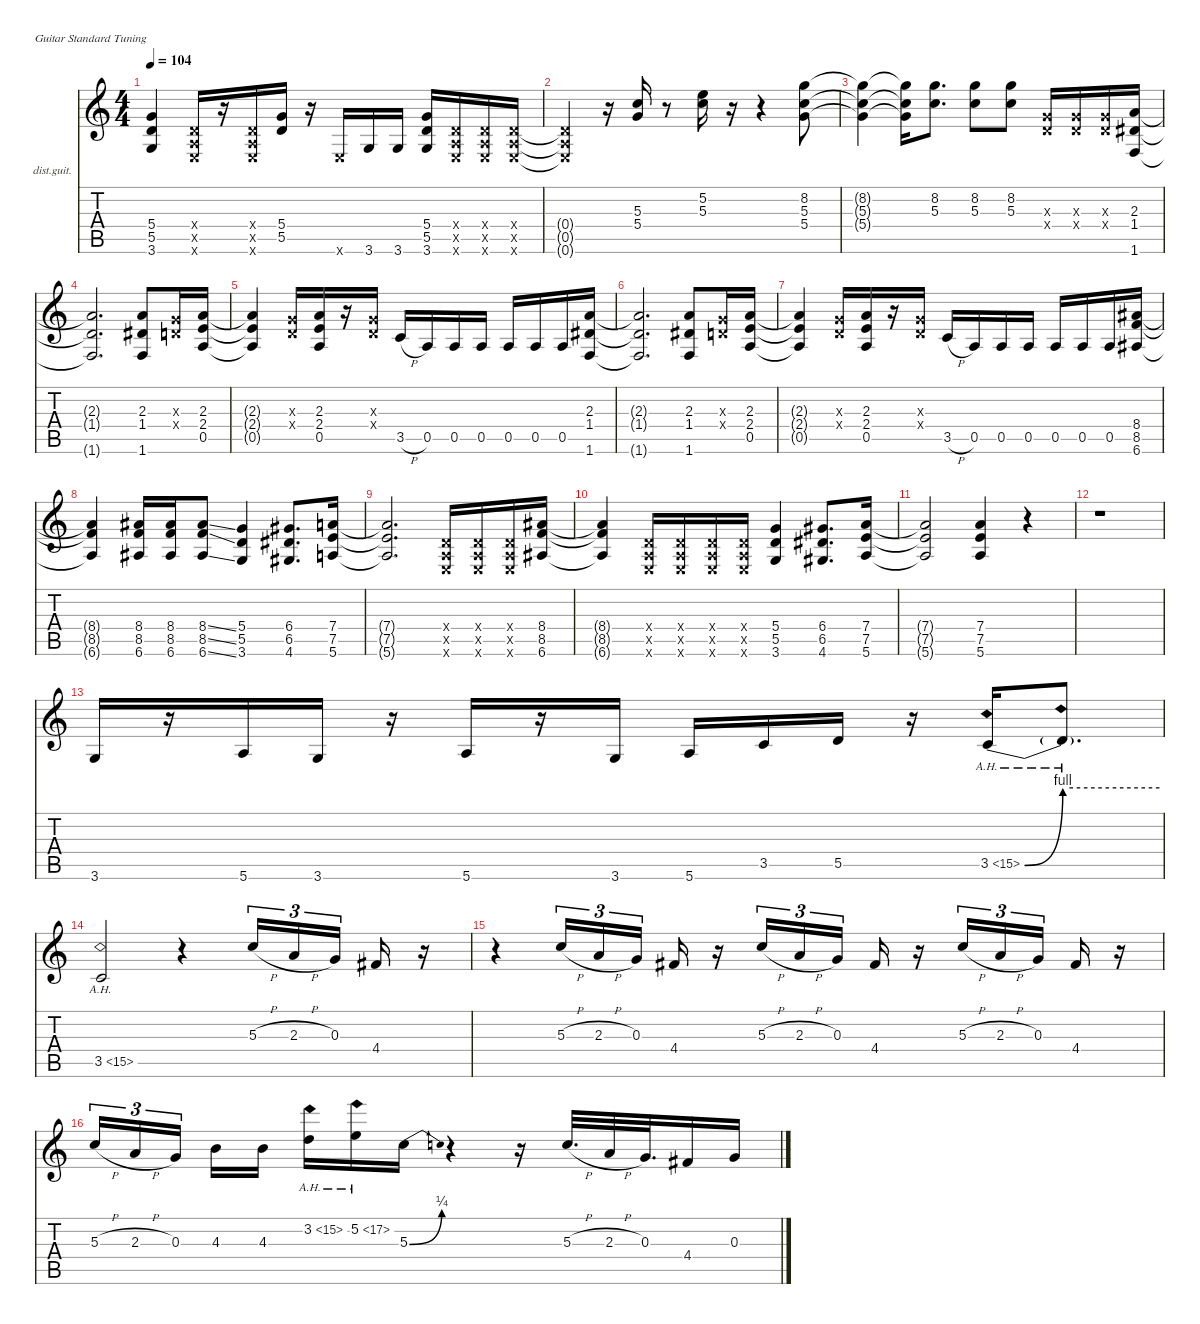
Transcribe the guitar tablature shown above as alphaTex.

\defaultSystemsLayout 4
\hideDynamics
\bracketExtendMode nobrackets
\firstSystemTrackNameOrientation horizontal
\otherSystemsTrackNameOrientation horizontal
\track ("Guitar 2 (Rhythm & Outro)" "dist.guit.") {instrument distortionguitar}
\staff {score tabs}
\tuning (E4 B3 G3 D3 A2 E2)
\ts (4 4)
\tempo 104
\clef g2
\ks c
(5.4 5.5 3.6).4{dy f} (0.4{x} 0.5{x} 0.6{x}).16 r.16 (0.4{x} 0.5{x} 0.6{x}).16 (5.4 5.5).16 r.16 0.6{x}.16 3.6.16 3.6.16 (5.4 5.5 3.6).16 (0.4{x} 0.5{x} 0.6{x}).16 (0.4{x} 0.5{x} 0.6{x}).16 (0.4{x} 0.5{x} 0.6{x}).16 |
(0.4{x t} 0.5{x t} 0.6{x t}).4 r.16 (5.3 5.4).16 r.8 (5.2 5.3).16 r.16 r.4 (8.2 5.3 5.4).8 |
(8.2{t} 5.3{t} 5.4{t}).4 (8.2{t} 5.3{t} 5.4{t}).16 (8.2 5.3).8{d} (8.2 5.3).8 (8.2 5.3).8 (0.3{x} 0.4{x}).16 (0.3{x} 0.4{x}).16 (0.3{x} 0.4{x}).16 (2.3 1.4{acc #} 1.6).16 |
(2.3{t} 1.4{t acc #} 1.6{t}).2{d} (2.3 1.4{acc #} 1.6).8 (0.3{x} 0.4{x}).16 (2.3 2.4 0.5).16 |
(2.3{t} 2.4{t} 0.5{t}).4 (0.3{x} 0.4{x}).16 (2.3 2.4 0.5).16 r.16 (0.3{x} 0.4{x}).16 3.5{h}.16 0.5.16 0.5.16 0.5.16 0.5.16 0.5.16 0.5.16 (2.3 1.4{acc #} 1.6).16 |
(2.3{t} 1.4{t acc #} 1.6{t}).2{d} (2.3 1.4{acc #} 1.6).8 (0.3{x} 0.4{x}).16 (2.3 2.4 0.5).16 |
(2.3{t} 2.4{t} 0.5{t}).4 (0.3{x} 0.4{x}).16 (2.3 2.4 0.5).16 r.16 (0.3{x} 0.4{x}).16 3.5{h}.16 0.5.16 0.5.16 0.5.16 0.5.16 0.5.16 0.5.16 (8.4{acc #} 8.5 6.6{acc #}).16 |
(8.4{t acc #} 8.5{t} 6.6{t acc #}).4 (8.4{acc #} 8.5 6.6{acc #}).16 (8.4{acc #} 8.5 6.6{acc #}).16 (8.4{ss acc #} 8.5{ss} 6.6{ss acc #}).8 (5.4 5.5 3.6).4 (6.4{acc #} 6.5{acc #} 4.6{acc #}).8{d} (7.4 7.5 5.6).16 |
(7.4{t} 7.5{t} 5.6{t}).2{d} (0.4{x} 0.5{x} 0.6{x}).16 (0.4{x} 0.5{x} 0.6{x}).16 (0.4{x} 0.5{x} 0.6{x}).16 (8.4{acc #} 8.5 6.6{acc #}).16 |
(8.4{t acc #} 8.5{t} 6.6{t acc #}).4 (0.4{x} 0.5{x} 0.6{x}).16 (0.4{x} 0.5{x} 0.6{x}).16 (0.4{x} 0.5{x} 0.6{x}).16 (0.4{x} 0.5{x} 0.6{x}).16 (5.4 5.5 3.6).4 (6.4{acc #} 6.5{acc #} 4.6{acc #}).8{d} (7.4 7.5 5.6).16 |
(7.4{t} 7.5{t} 5.6{t}).2 (7.4 7.5 5.6).4 r.4 |
r.1 |
3.6.16 r.16 5.6.16 3.6.16 r.16 5.6.16 r.16 3.6.16 5.6.16 3.5.16 5.5.16 r.16 3.5{be (bend 0 0 60 4) ah 12}.16 3.5{be (hold 0 4 60 4) ah 12 t}.8{d} |
3.5{ah 12}.2 r.4 5.3{h}.16{tu (3 2)} 2.3{h}.16{tu (3 2)} 0.3.16{tu (3 2)} 4.4{acc #}.16 r.16 |
r.4 5.3{h}.16{tu (3 2)} 2.3{h}.16{tu (3 2)} 0.3.16{tu (3 2)} 4.4{acc #}.16 r.16 5.3{h}.16{tu (3 2)} 2.3{h}.16{tu (3 2)} 0.3.16{tu (3 2)} 4.4{acc #}.16 r.16 5.3{h}.16{tu (3 2)} 2.3{h}.16{tu (3 2)} 0.3.16{tu (3 2)} 4.4{acc #}.16 r.16 |
5.3{h}.16{tu (3 2)} 2.3{h}.16{tu (3 2)} 0.3.16{tu (3 2)} 4.3.16 4.3.16 3.2{ah 12}.16 5.2{ah 12}.16 5.3{be (bend 0 0 30 1)}.16 r.4 r.16 5.3{h}.32{d} 2.3{h}.32 0.3.32{d} 4.4{acc #}.16 0.3.16
